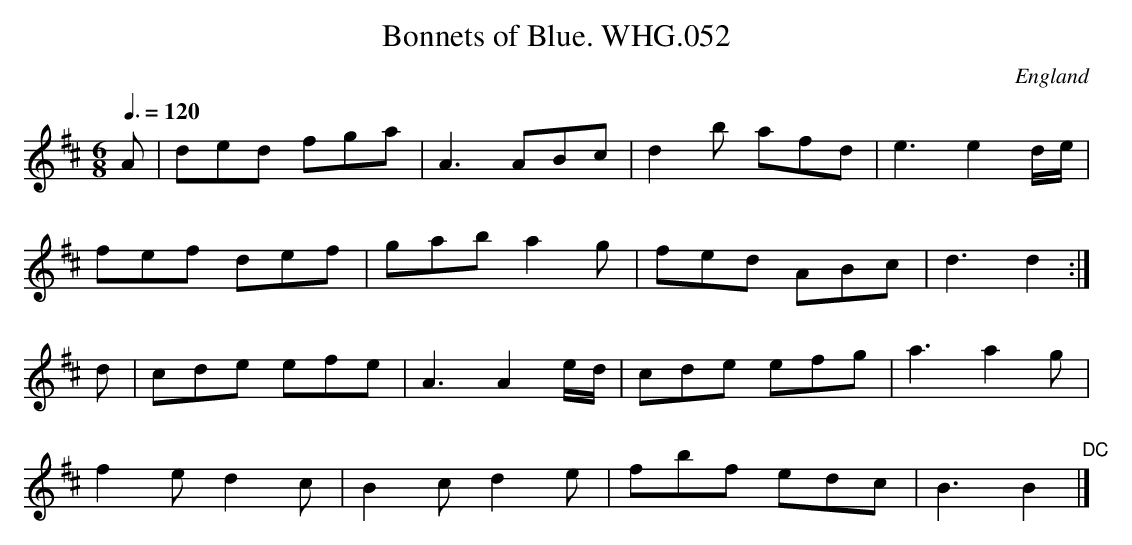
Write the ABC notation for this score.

X:1
T:Bonnets of Blue. WHG.052
L:1/8
M:6/8
O:England
Q:3/8=120
K:D
A|ded fga|A3 ABc|d2b afd|e3 e2d/e/|
fef def|gab a2g|fed ABc|d3 d2:|
d|cde efe|A3 A2e/d/|cde efg|a3 a2g|
f2e d2c|B2c d2e|fbf edc|B3 B2" DC"|]
